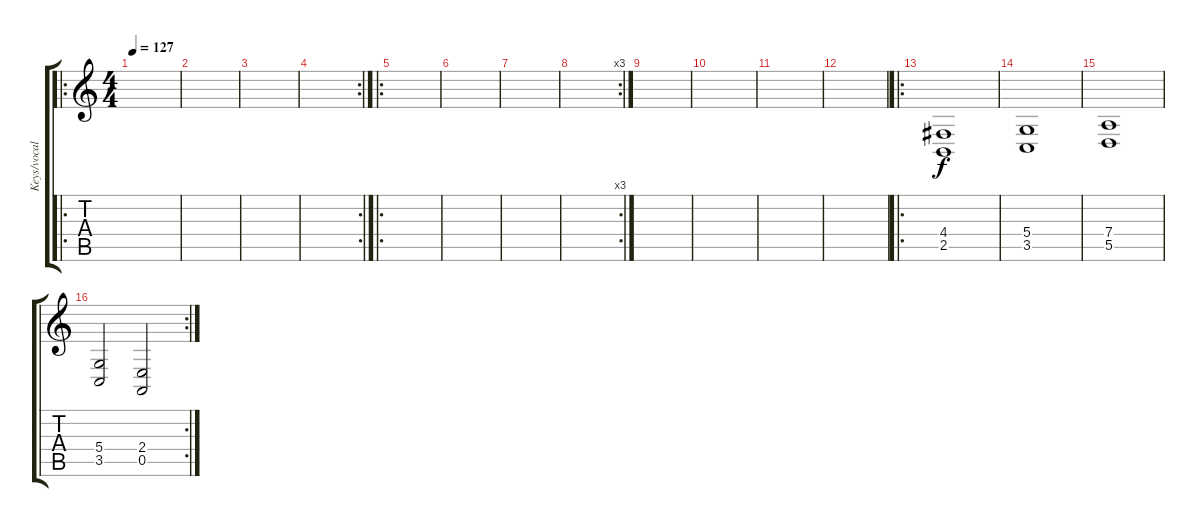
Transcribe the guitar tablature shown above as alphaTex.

\track ("Keys/vocals" "Keys/vocal") {instrument lead2sawtooth}
\staff {score tabs}
\tuning (E4 B3 G3 D3 A2 E2) {hide}
\ro
\ts (4 4)
\tempo 127
\clef g2
\ks c
|
|
|
\rc 2
|
\ro
|
|
|
\rc 3
|
|
|
|
|
\ro
(4.4 2.5).1{instrument lead8bassandlead} |
(5.4 3.5).1 |
(7.4 5.5).1 |
\rc 2
(5.4 3.5).2 (2.4 0.5).2
